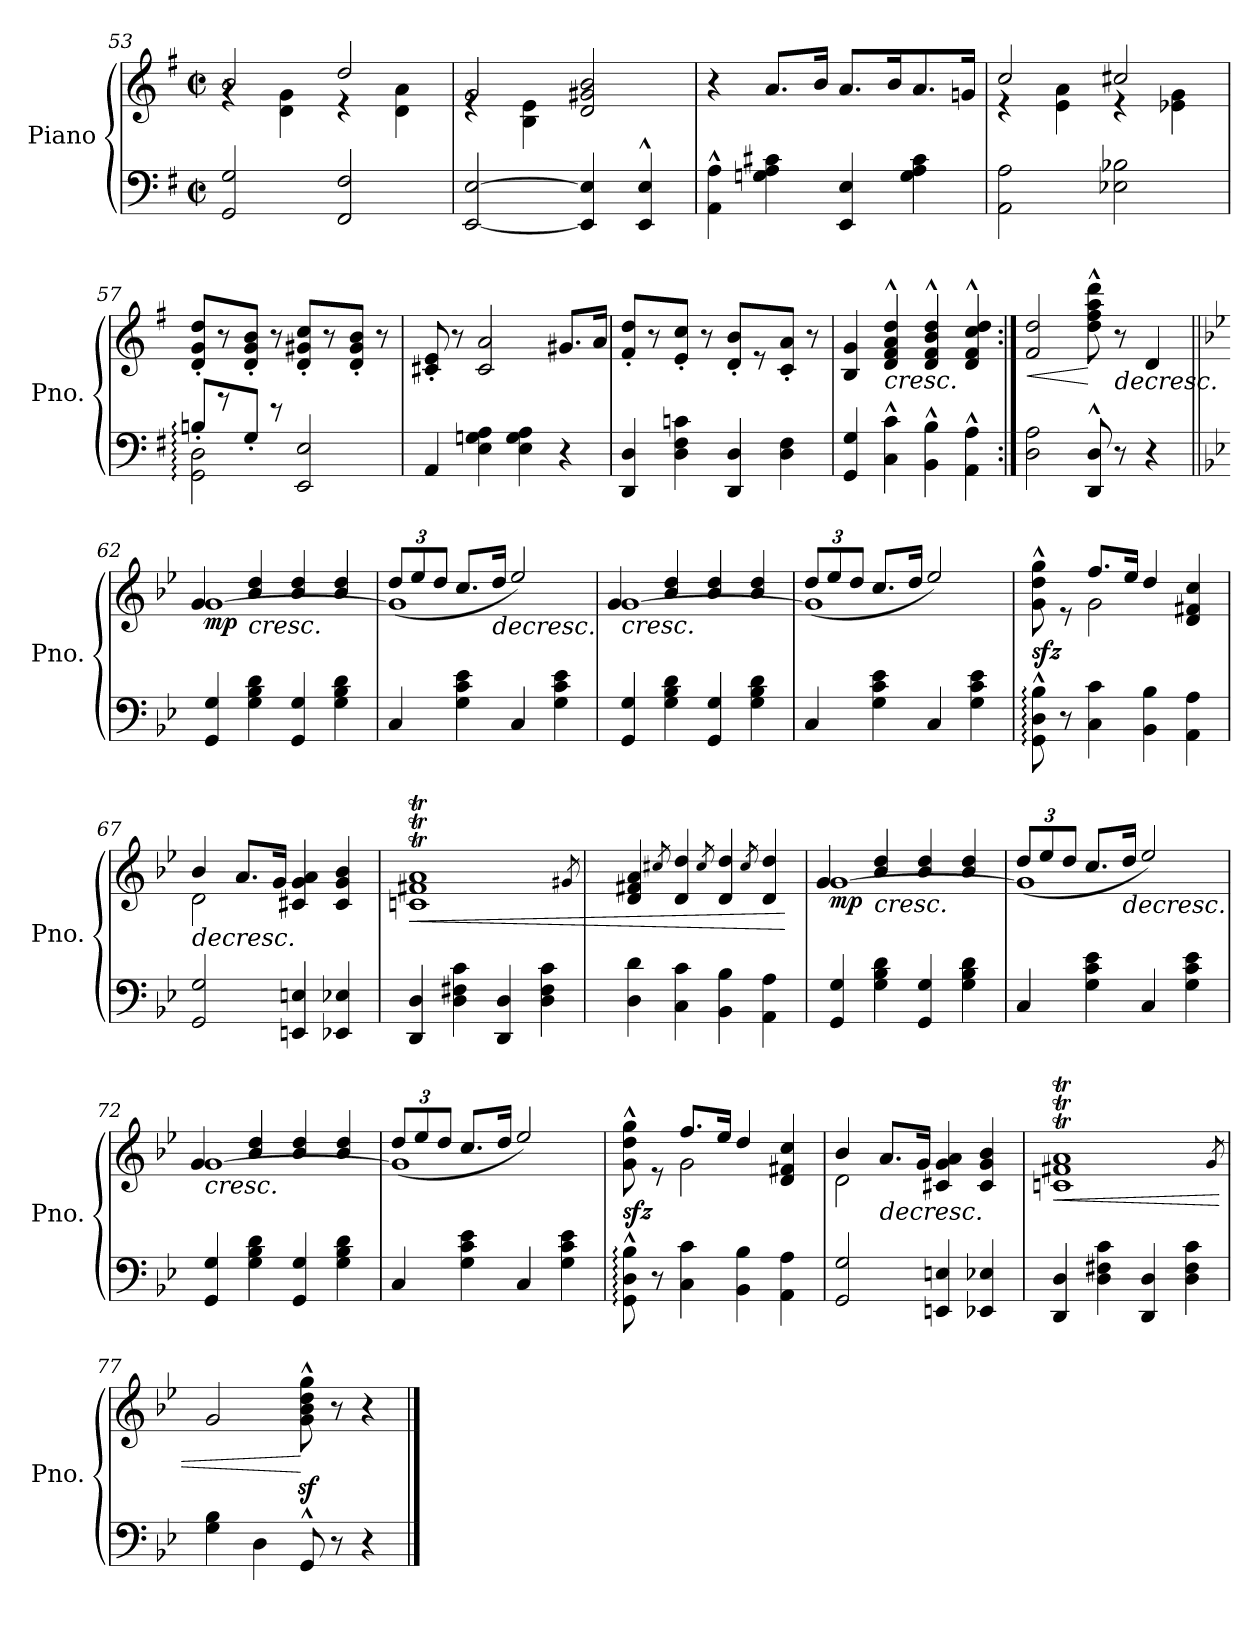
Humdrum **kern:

**kern	**kern	**dynam
*part1	*part1	*part1
*staff2	*staff1	*staff1/2
*I"Piano	*	*
*I'Pno.	*	*
*clefF4	*clefG2	*
*k[f#]	*k[f#]	*
*M2/2	*M2/2	*
*met(c|)	*met(c|)	*
=53	=53	=53
*	*^	*
2GG/ 2G/	2b/	4rg	.
.	.	4d\ 4g\	.
2FF#/ 2F#/	2dd/	4r	.
.	.	4d\ 4a\	.
!!LO:LB:g=z	!!
=54	=54	=54	=54
[2EE/ [2E/	2g/	4re	.
.	.	4B\ 4e\	.
4EE/] 4E/]	2d/ 2g#X/ 2b/	2ryy	.
4EE/^^ 4E/^^	.	.	.
*	*v	*v	*
=55	=55	=55
4AA\^^ 4A\^^	4r	.
4Gn\ 4A\ 4c#X\	8.a/L	.
.	16b/Jk	.
4EE/ 4E/	8.a/L	.
.	16b/K	.
4G\ 4A\ 4c#\	8.a/	.
.	16gn/Jk	.
=56	=56	=56
*	*^	*
2AA\ 2A\	2cc/	4r	.
.	.	4e\ 4a\	.
2E-X\ 2B-X\	2cc#X/	4r	.
.	.	4e-X\ 4g\	.
*	*v	*v	*
=57	=57	=57
*^	*	*
2GG\: 2D\:	8Bn:'/L	8d/' 8g/' 8dd/'L	.
.	8rg	8r	.
.	8G'/J	8d/' 8g/' 8b/'J	.
.	8re	8r	.
2EE/ 2E/	2ryy	8d/' 8g#X/' 8cc/'L	.
.	.	8r	.
.	.	8d/' 8g#/' 8b/'J	.
.	.	8r	.
*v	*v	*	*
!!LO:LB:g=z
=58	=58	=58
4AA/	8c#X/' 8e/'	.
.	8r	.
4E\ 4Gn\ 4A\	2c#/ 2a/	.
4E\ 4G\ 4A\	.	.
4r	8.g#X/L	.
.	16a/Jk	.
=59	=59	=59
4DD/ 4D/	8f#/' 8dd/'L	.
.	8r	.
4D\ 4F#\ 4cn\	8e/' 8cc/'J	.
.	8r	.
4DD/ 4D/	8d/' 8b/'L	.
.	8r	.
4D\ 4F#\	8c/' 8a/'J	.
.	8r	.
=60	=60	=60
4GG/ 4G/	4B/ 4g/	.
!	!	!LO:HP:b
4C\^^ 4c\^^	4d/^^ 4f#/^^ 4a/^^ 4dd/^^	<
4BB\^^ 4B\^^	4d/^^ 4f#/^^ 4b/^^ 4dd/^^	.
4AA\^^ 4A\^^	4d/^^ 4f#/^^ 4cc/^^ 4dd/^^	.
=61:|!	=61:|!	=61:|!
!	!	!LO:HP:b
2D\ 2A\	2f#/ 2dd/	<
8DD/^^ 8D/^^	8dd\^^ 8ff#\^^ 8aa\^^ 8ddd\^^	[
!	!	!LO:HP:b
8r	8r	>
4r	4d/	.
.	.	[
!!LO:LB:g=z
=62||	=62||	=62||
*k[b-e-]	*k[b-e-]	*
*	*^	*
!	!	!	!LO:DY:b
4GG/ 4G/	[1g	4g/	mp
!	!	!	!LO:HP:b
4G\ 4B-\ 4d\	.	4b-/ 4dd/	<
4GG/ 4G/	.	4b-/ 4dd/	.
4G\ 4B-\ 4d\	.	4b-/ 4dd/	.
*	*v	*v	*
.	.	]
=63	=63	=63
*	*^	*
*	*	*Xbrackettup	*
4C/	1g]	(<12dd/L	.
.	.	12ee-/	.
.	.	12dd/J	.
4G\ 4c\ 4e-\	.	8.cc/L	.
!	!	!	!LO:HP:b
.	.	16dd/Jk	>
4C/	.	2ee-/)	.
4G\ 4c\ 4e-\	.	.	.
*	*v	*v	*
.	.	[
=64	=64	=64
!	!	!LO:HP:b
*	*^	*
4GG/ 4G/	[1g	4g/	<
4G\ 4B-\ 4d\	.	4b-/ 4dd/	.
4GG/ 4G/	.	4b-/ 4dd/	.
4G\ 4B-\ 4d\	.	4b-/ 4dd/	.
*	*v	*v	*
.	.	]
=65	=65	=65
*	*^	*
4C/	1g]	(<12dd/L	.
.	.	12ee-/	.
.	.	12dd/J	.
4G\ 4c\ 4e-\	.	8.cc/L	.
.	.	16dd/Jk	.
4C/	.	2ee-/)	.
4G\ 4c\ 4e-\	.	.	.
=66	=66	=66	=66
!	!	!	!LO:DY:b
8GG\:^^ 8D\:^^ 8B-\:^^	8g\^^ 8dd\^^ 8gg\^^	4ryy	sfz
8r	8re	.	.
4C\ 4c\	8.ff/L	2g\	.
.	16ee-/Jk	.	.
4BB-\ 4B-\	4dd/	.	.
4AA\ 4A\	4d/ 4f#X/ 4cc/	4ryy	.
!!LO:PB:g=z	!!
=67	=67	=67	=67
!	!	!	!LO:HP:b
2GG/ 2G/	4b-/	2d\	>
.	8.a/L	.	.
.	16g/Jk	.	.
4EEn/ 4En/	4c#X/ 4g/ 4a/	2ryy	[
4EE-X/ 4E-X/	4c#/ 4g/ 4b-/	.	.
*	*v	*v	*
=68	=68	=68
!	!	!LO:HP:b
4DD/ 4D/	1cnT 1f#XT 1aT	<
4D\ 4F#X\ 4c\	.	.
4DD/ 4D/	.	.
4D\ 4F#\ 4c\	.	.
.	8qg#X/	.
.	.	]
=69	=69	=69
.	8qg#X/yy	.
4D\ 4d\	4d/ 4f#X/ 4a/	.
.	8qcc#X/	.
4C\ 4c\	4d/ 4dd/	.
.	8qcc#/	.
4BB-\ 4B-\	4d/ 4dd/	.
.	8qcc#/	.
4AA\ 4A\	4d/ 4dd/	.
.	.	[
=70	=70	=70
*	*^	*
!	!	!	!LO:DY:b
4GG/ 4G/	[1g	4g/	mp
!	!	!	!LO:HP:b
4G\ 4B-\ 4d\	.	4b-/ 4dd/	<
4GG/ 4G/	.	4b-/ 4dd/	.
4G\ 4B-\ 4d\	.	4b-/ 4dd/	.
!!LO:LB:g=z	!!
=71	=71	=71	=71
4C/	1g]	(<12dd/L	.
.	.	12ee-/	.
.	.	12dd/J	.
4G\ 4c\ 4e-\	.	8.cc/L	.
!	!	!	!LO:HP:b
.	.	16dd/Jk	>
4C/	.	2ee-/)	.
4G\ 4c\ 4e-\	.	.	.
*	*v	*v	*
.	.	[
=72	=72	=72
!	!	!LO:HP:b
*	*^	*
4GG/ 4G/	[1g	4g/	<
4G\ 4B-\ 4d\	.	4b-/ 4dd/	.
4GG/ 4G/	.	4b-/ 4dd/	.
4G\ 4B-\ 4d\	.	4b-/ 4dd/	.
*	*v	*v	*
.	.	]
=73	=73	=73
*	*^	*
4C/	1g]	(<12dd/L	.
.	.	12ee-/	.
.	.	12dd/J	.
4G\ 4c\ 4e-\	.	8.cc/L	.
.	.	16dd/Jk	.
4C/	.	2ee-/)	.
4G\ 4c\ 4e-\	.	.	.
=74	=74	=74	=74
!	!	!	!LO:DY:b
8GG\:^^ 8D\:^^ 8B-\:^^	8g\^^ 8dd\^^ 8gg\^^	4ryy	sfz
8r	8re	.	.
4C\ 4c\	8.ff/L	2g\	.
.	16ee-/Jk	.	.
4BB-\ 4B-\	4dd/	.	.
4AA\ 4A\	4d/ 4f#X/ 4cc/	4ryy	.
!!LO:LB:g=z	!!
=75	=75	=75	=75
2GG/ 2G/	4b-/	2d\	.
!	!	!	!LO:HP:b
.	8.a/L	.	>
.	16g/Jk	.	.
4EEn/ 4En/	4c#X/ 4g/ 4a/	2ryy	.
4EE-X/ 4E-X/	4c#/ 4g/ 4b-/	.	.
*	*v	*v	*
.	.	[
=76	=76	=76
!	!	!LO:HP:b
4DD/ 4D/	1cnT 1f#XT 1aT	<
4D\ 4F#X\ 4c\	.	.
4DD/ 4D/	.	.
4D\ 4F#\ 4c\	.	.
.	8qg/	.
.	.	]
=77	=77	=77
.	8qg\yy	.
4G\ 4B-\	2g/	.
4D\	.	.
8GG^^/	8g\z<^^ 8b-\z<^^ 8dd\z<^^ 8gg\z<^^	[
8r	8r	.
4r	4r	.
==	==	==
*-	*-	*-
